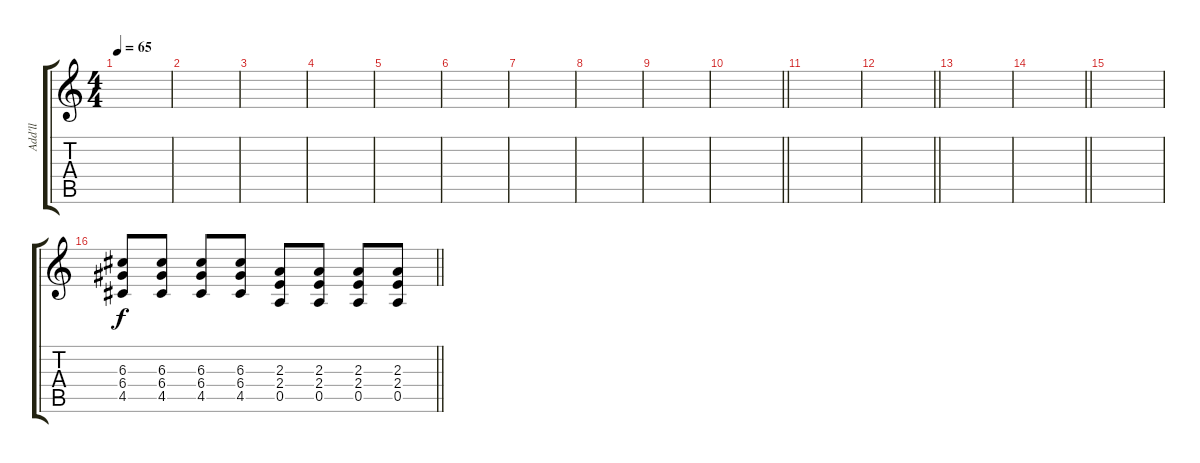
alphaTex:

\track ("Add'll" "Add'll") {instrument distortionguitar}
\staff {score tabs}
\tuning (E4 B3 G3 D3 A2 E2) {hide}
\ts (4 4)
\tempo 65
\clef g2
\ks c
|
|
|
|
|
|
|
|
|
\barLineRight lightlight
|
|
\barLineRight lightlight
|
|
\barLineRight lightlight
|
|
\barLineRight lightlight
(6.3 6.4 4.5).8 (6.3 6.4 4.5).8 (6.3 6.4 4.5).8 (6.3 6.4 4.5).8 (2.3 2.4 0.5).8 (2.3 2.4 0.5).8 (2.3 2.4 0.5).8 (2.3 2.4 0.5).8
